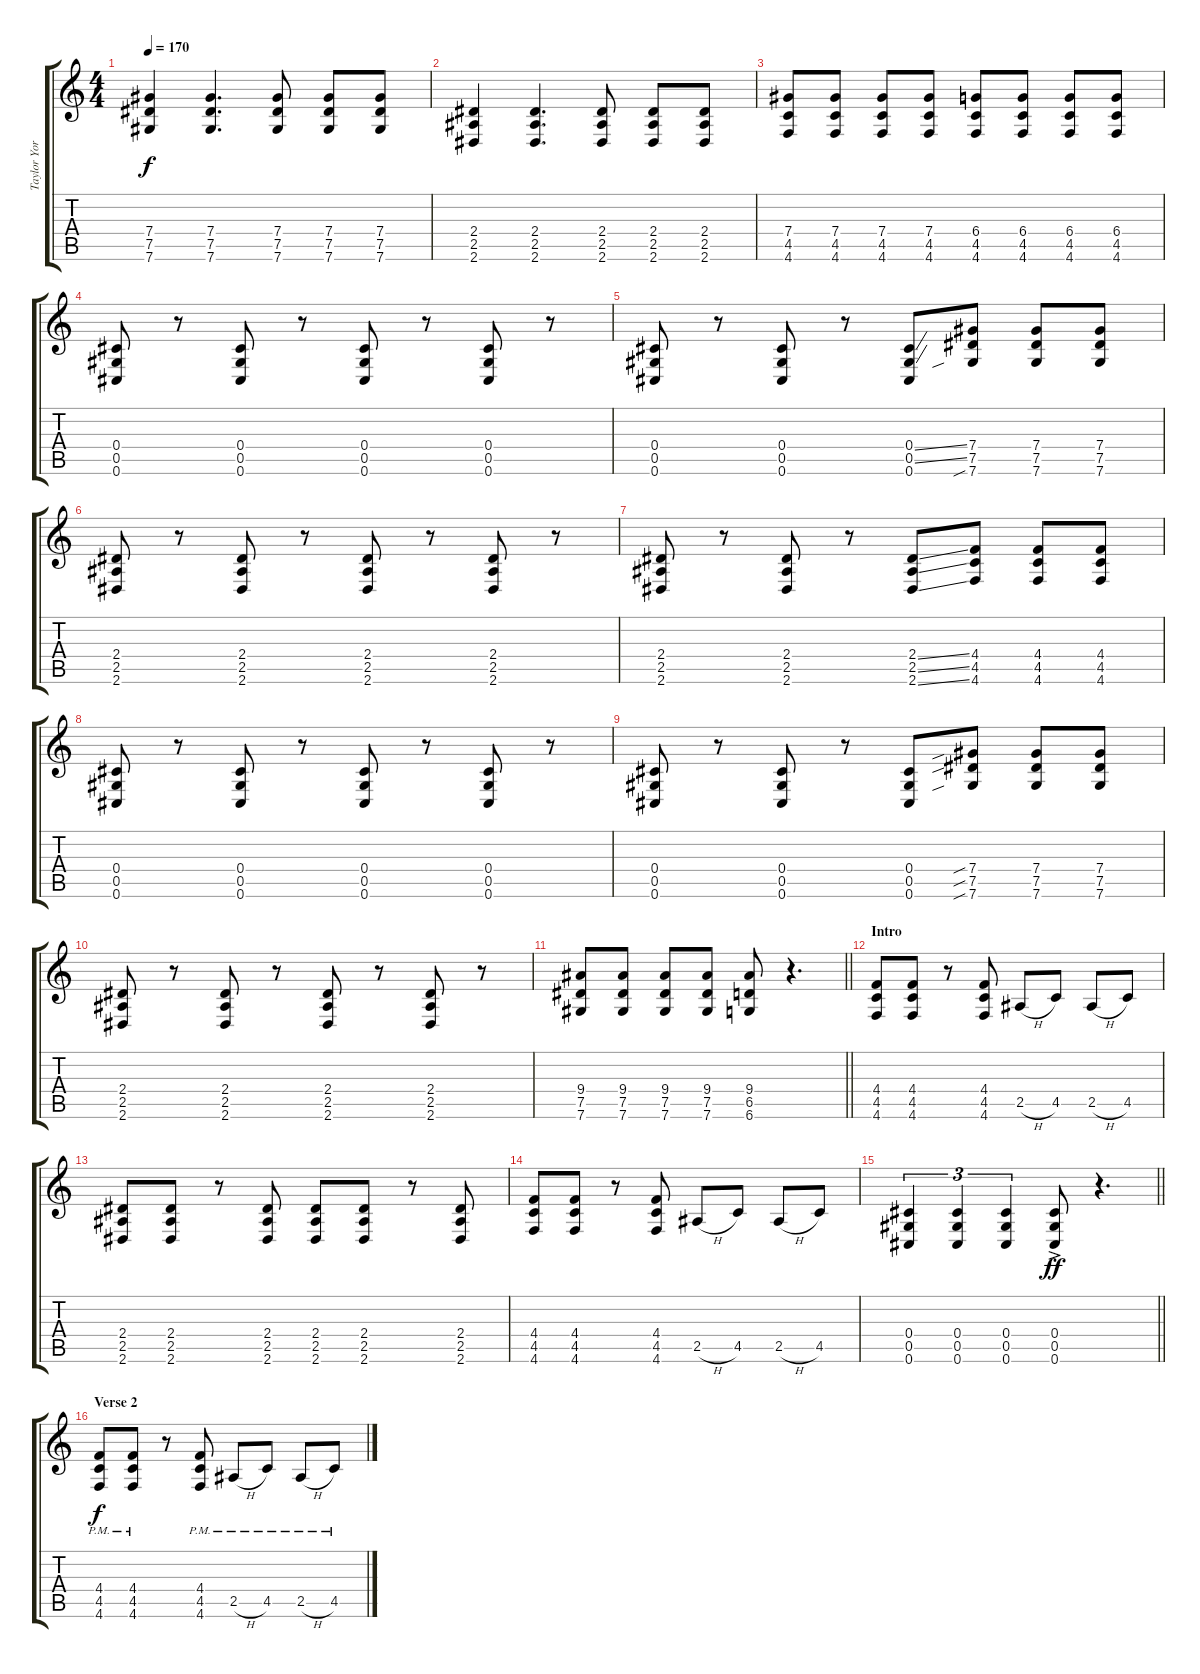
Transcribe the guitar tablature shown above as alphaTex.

\track ("Taylor York (Rhythm Guitar)" "Taylor Yor") {instrument overdrivenguitar}
\staff {score tabs}
\tuning (Eb4 Bb3 Gb3 Db3 Ab2 Db2) {hide}
\ts (4 4)
\tempo 170
\clef g2
\ks c
(7.4 7.5 7.6).4{dy f} (7.4 7.5 7.6).4{d} (7.4 7.5 7.6).8 (7.4 7.5 7.6).8 (7.4 7.5 7.6).8 |
(2.4 2.5 2.6).4 (2.4 2.5 2.6).4{d} (2.4 2.5 2.6).8 (2.4 2.5 2.6).8 (2.4 2.5 2.6).8 |
(7.4 4.5 4.6).8 (7.4 4.5 4.6).8 (7.4 4.5 4.6).8 (7.4 4.5 4.6).8 (6.4 4.5 4.6).8 (6.4 4.5 4.6).8 (6.4 4.5 4.6).8 (6.4 4.5 4.6).8 |
(0.4 0.5 0.6).8 r.8 (0.4 0.5 0.6).8 r.8 (0.4 0.5 0.6).8 r.8 (0.4 0.5 0.6).8 r.8 |
(0.4 0.5 0.6).8 r.8 (0.4 0.5 0.6).8 r.8 (0.4{ss} 0.5{ss} 0.6).8 (7.4 7.5 7.6{sib}).8 (7.4 7.5 7.6).8 (7.4 7.5 7.6).8 |
(2.4 2.5 2.6).8 r.8 (2.4 2.5 2.6).8 r.8 (2.4 2.5 2.6).8 r.8 (2.4 2.5 2.6).8 r.8 |
(2.4 2.5 2.6).8 r.8 (2.4 2.5 2.6).8 r.8 (2.4{ss} 2.5{ss} 2.6{ss}).8 (4.4 4.5 4.6).8 (4.4 4.5 4.6).8 (4.4 4.5 4.6).8 |
(0.4 0.5 0.6).8 r.8 (0.4 0.5 0.6).8 r.8 (0.4 0.5 0.6).8 r.8 (0.4 0.5 0.6).8 r.8 |
(0.4 0.5 0.6).8 r.8 (0.4 0.5 0.6).8 r.8 (0.4 0.5 0.6).8 (7.4{sib} 7.5{sib} 7.6{sib}).8 (7.4 7.5 7.6).8 (7.4 7.5 7.6).8 |
(2.4 2.5 2.6).8 r.8 (2.4 2.5 2.6).8 r.8 (2.4 2.5 2.6).8 r.8 (2.4 2.5 2.6).8 r.8 |
\barLineRight lightlight
(9.4 7.5 7.6).8 (9.4 7.5 7.6).8 (9.4 7.5 7.6).8 (9.4 7.5 7.6).8 (9.4 6.5 6.6).8 r.4{d} |
\section ("" "Intro")
(4.4 4.5 4.6).8 (4.4 4.5 4.6).8 r.8 (4.4 4.5 4.6).8 2.5{h}.8 4.5.8 2.5{h}.8 4.5.8 |
(2.4 2.5 2.6).8 (2.4 2.5 2.6).8 r.8 (2.4 2.5 2.6).8 (2.4 2.5 2.6).8 (2.4 2.5 2.6).8 r.8 (2.4 2.5 2.6).8 |
(4.4 4.5 4.6).8 (4.4 4.5 4.6).8 r.8 (4.4 4.5 4.6).8 2.5{h}.8 4.5.8 2.5{h}.8 4.5.8 |
\barLineRight lightlight
(0.4 0.5 0.6).4{tu (3 2)} (0.4 0.5 0.6).4{tu (3 2)} (0.4 0.5 0.6).4{tu (3 2)} (0.4 0.5 0.6{ac}).8{dy ff} r.4{d} |
\section ("" "Verse 2")
(4.4{pm} 4.5{pm} 4.6{pm}).8{dy f} (4.4{pm} 4.5{pm} 4.6{pm}).8 r.8 (4.4{pm} 4.5{pm} 4.6{pm}).8 2.5{h pm}.8 4.5{pm}.8 2.5{h pm}.8 4.5{pm}.8
